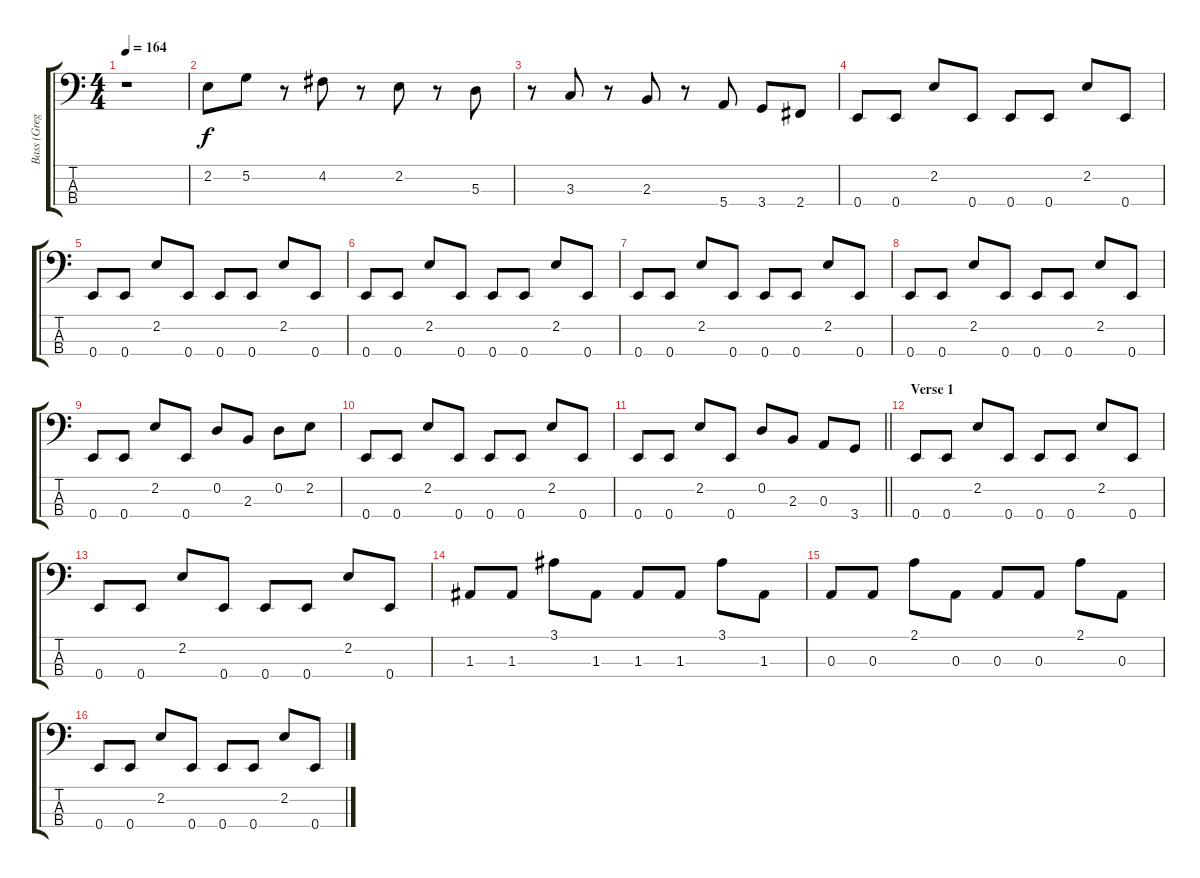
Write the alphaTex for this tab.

\track ("Bass (Greg Smith)" "Bass (Greg") {instrument electricbassfinger}
\staff {score tabs}
\tuning (G2 D2 A1 E1) {hide}
\ts (4 4)
\tempo 164
\clef f4
\ks c
r.1{dy f instrument electricbassfinger} |
2.2.8 5.2.8 r.8 4.2.8 r.8 2.2.8 r.8 5.3.8 |
r.8 3.3.8 r.8 2.3.8 r.8 5.4.8 3.4.8 2.4.8 |
0.4.8 0.4.8 2.2.8 0.4.8 0.4.8 0.4.8 2.2.8 0.4.8 |
0.4.8 0.4.8 2.2.8 0.4.8 0.4.8 0.4.8 2.2.8 0.4.8 |
0.4.8 0.4.8 2.2.8 0.4.8 0.4.8 0.4.8 2.2.8 0.4.8 |
0.4.8 0.4.8 2.2.8 0.4.8 0.4.8 0.4.8 2.2.8 0.4.8 |
0.4.8 0.4.8 2.2.8 0.4.8 0.4.8 0.4.8 2.2.8 0.4.8 |
0.4.8 0.4.8 2.2.8 0.4.8 0.2.8 2.3.8 0.2.8 2.2.8 |
0.4.8 0.4.8 2.2.8 0.4.8 0.4.8 0.4.8 2.2.8 0.4.8 |
\barLineRight lightlight
0.4.8 0.4.8 2.2.8 0.4.8 0.2.8 2.3.8 0.3.8 3.4.8 |
\section ("" "Verse 1")
0.4.8 0.4.8 2.2.8 0.4.8 0.4.8 0.4.8 2.2.8 0.4.8 |
0.4.8 0.4.8 2.2.8 0.4.8 0.4.8 0.4.8 2.2.8 0.4.8 |
1.3.8 1.3.8 3.1.8 1.3.8 1.3.8 1.3.8 3.1.8 1.3.8 |
0.3.8 0.3.8 2.1.8 0.3.8 0.3.8 0.3.8 2.1.8 0.3.8 |
0.4.8 0.4.8 2.2.8 0.4.8 0.4.8 0.4.8 2.2.8 0.4.8
